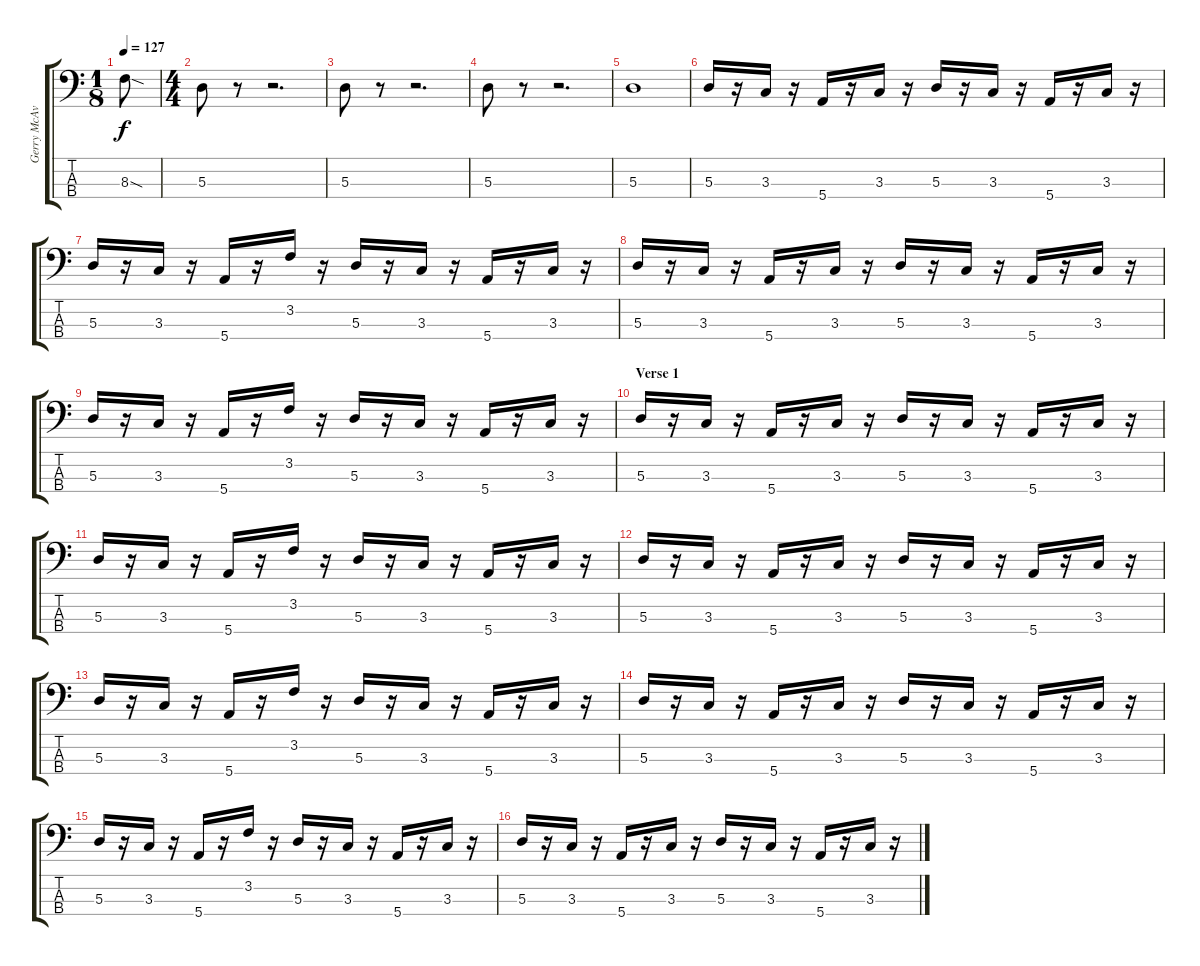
\track ("Gerry McAvoy" "Gerry McAv") {instrument electricbassfinger}
\staff {score tabs}
\tuning (G2 D2 A1 E1) {hide}
\ts (1 8)
\tempo 127
\clef f4
\ks c
8.3{sod}.8{dy f instrument electricbassfinger} |
\ts (4 4)
5.3.8 r.8 r.2{d} |
5.3.8 r.8 r.2{d} |
5.3.8 r.8 r.2{d} |
5.3.1 |
5.3.16 r.16 3.3.16 r.16 5.4.16 r.16 3.3.16 r.16 5.3.16 r.16 3.3.16 r.16 5.4.16 r.16 3.3.16 r.16 |
5.3.16 r.16 3.3.16 r.16 5.4.16 r.16 3.2.16 r.16 5.3.16 r.16 3.3.16 r.16 5.4.16 r.16 3.3.16 r.16 |
5.3.16 r.16 3.3.16 r.16 5.4.16 r.16 3.3.16 r.16 5.3.16 r.16 3.3.16 r.16 5.4.16 r.16 3.3.16 r.16 |
5.3.16 r.16 3.3.16 r.16 5.4.16 r.16 3.2.16 r.16 5.3.16 r.16 3.3.16 r.16 5.4.16 r.16 3.3.16 r.16 |
\section ("" "Verse 1")
5.3.16 r.16 3.3.16 r.16 5.4.16 r.16 3.3.16 r.16 5.3.16 r.16 3.3.16 r.16 5.4.16 r.16 3.3.16 r.16 |
5.3.16 r.16 3.3.16 r.16 5.4.16 r.16 3.2.16 r.16 5.3.16 r.16 3.3.16 r.16 5.4.16 r.16 3.3.16 r.16 |
5.3.16 r.16 3.3.16 r.16 5.4.16 r.16 3.3.16 r.16 5.3.16 r.16 3.3.16 r.16 5.4.16 r.16 3.3.16 r.16 |
5.3.16 r.16 3.3.16 r.16 5.4.16 r.16 3.2.16 r.16 5.3.16 r.16 3.3.16 r.16 5.4.16 r.16 3.3.16 r.16 |
5.3.16 r.16 3.3.16 r.16 5.4.16 r.16 3.3.16 r.16 5.3.16 r.16 3.3.16 r.16 5.4.16 r.16 3.3.16 r.16 |
5.3.16 r.16 3.3.16 r.16 5.4.16 r.16 3.2.16 r.16 5.3.16 r.16 3.3.16 r.16 5.4.16 r.16 3.3.16 r.16 |
5.3.16 r.16 3.3.16 r.16 5.4.16 r.16 3.3.16 r.16 5.3.16 r.16 3.3.16 r.16 5.4.16 r.16 3.3.16 r.16
